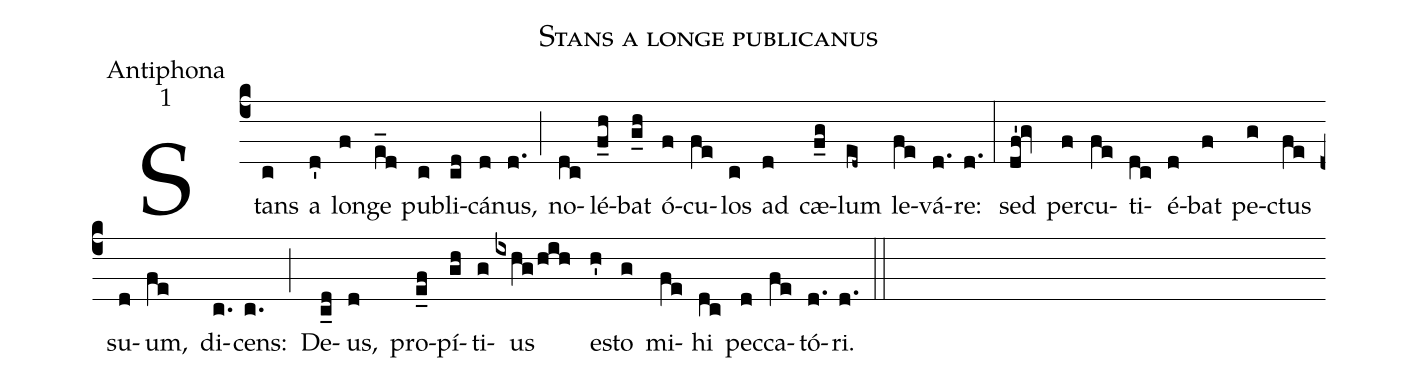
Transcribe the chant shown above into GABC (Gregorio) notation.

name:Stans a longe publicanus;
office-part:Antiphona;
mode:1;
%%
(c4) Stans(c) a(d') lon(f)ge(e_d) pu(c)bli(cd)cá(d)nus,(d.) (;) no(dc)lé(f_h)bat(g_h) ó(f)cu(fe)los(c) ad(d) cæ(f_g)lum(ed~) le(fe)vá(d.)re:(d.) (:) sed(df'!gv) per(f)cu(fe)ti(dc)é(d)bat(f) pe(g)ctus(fe) su(d)um,(fe) di(c.)cens:(c.) (;) De(c_d)us,(d) pro(e_f)pí(gh)ti(g)us(ixhg/hih) e(h')sto(g) mi(fe)hi(dc) pec(d)ca(fe)tó(d.)ri.(d.) (::)
